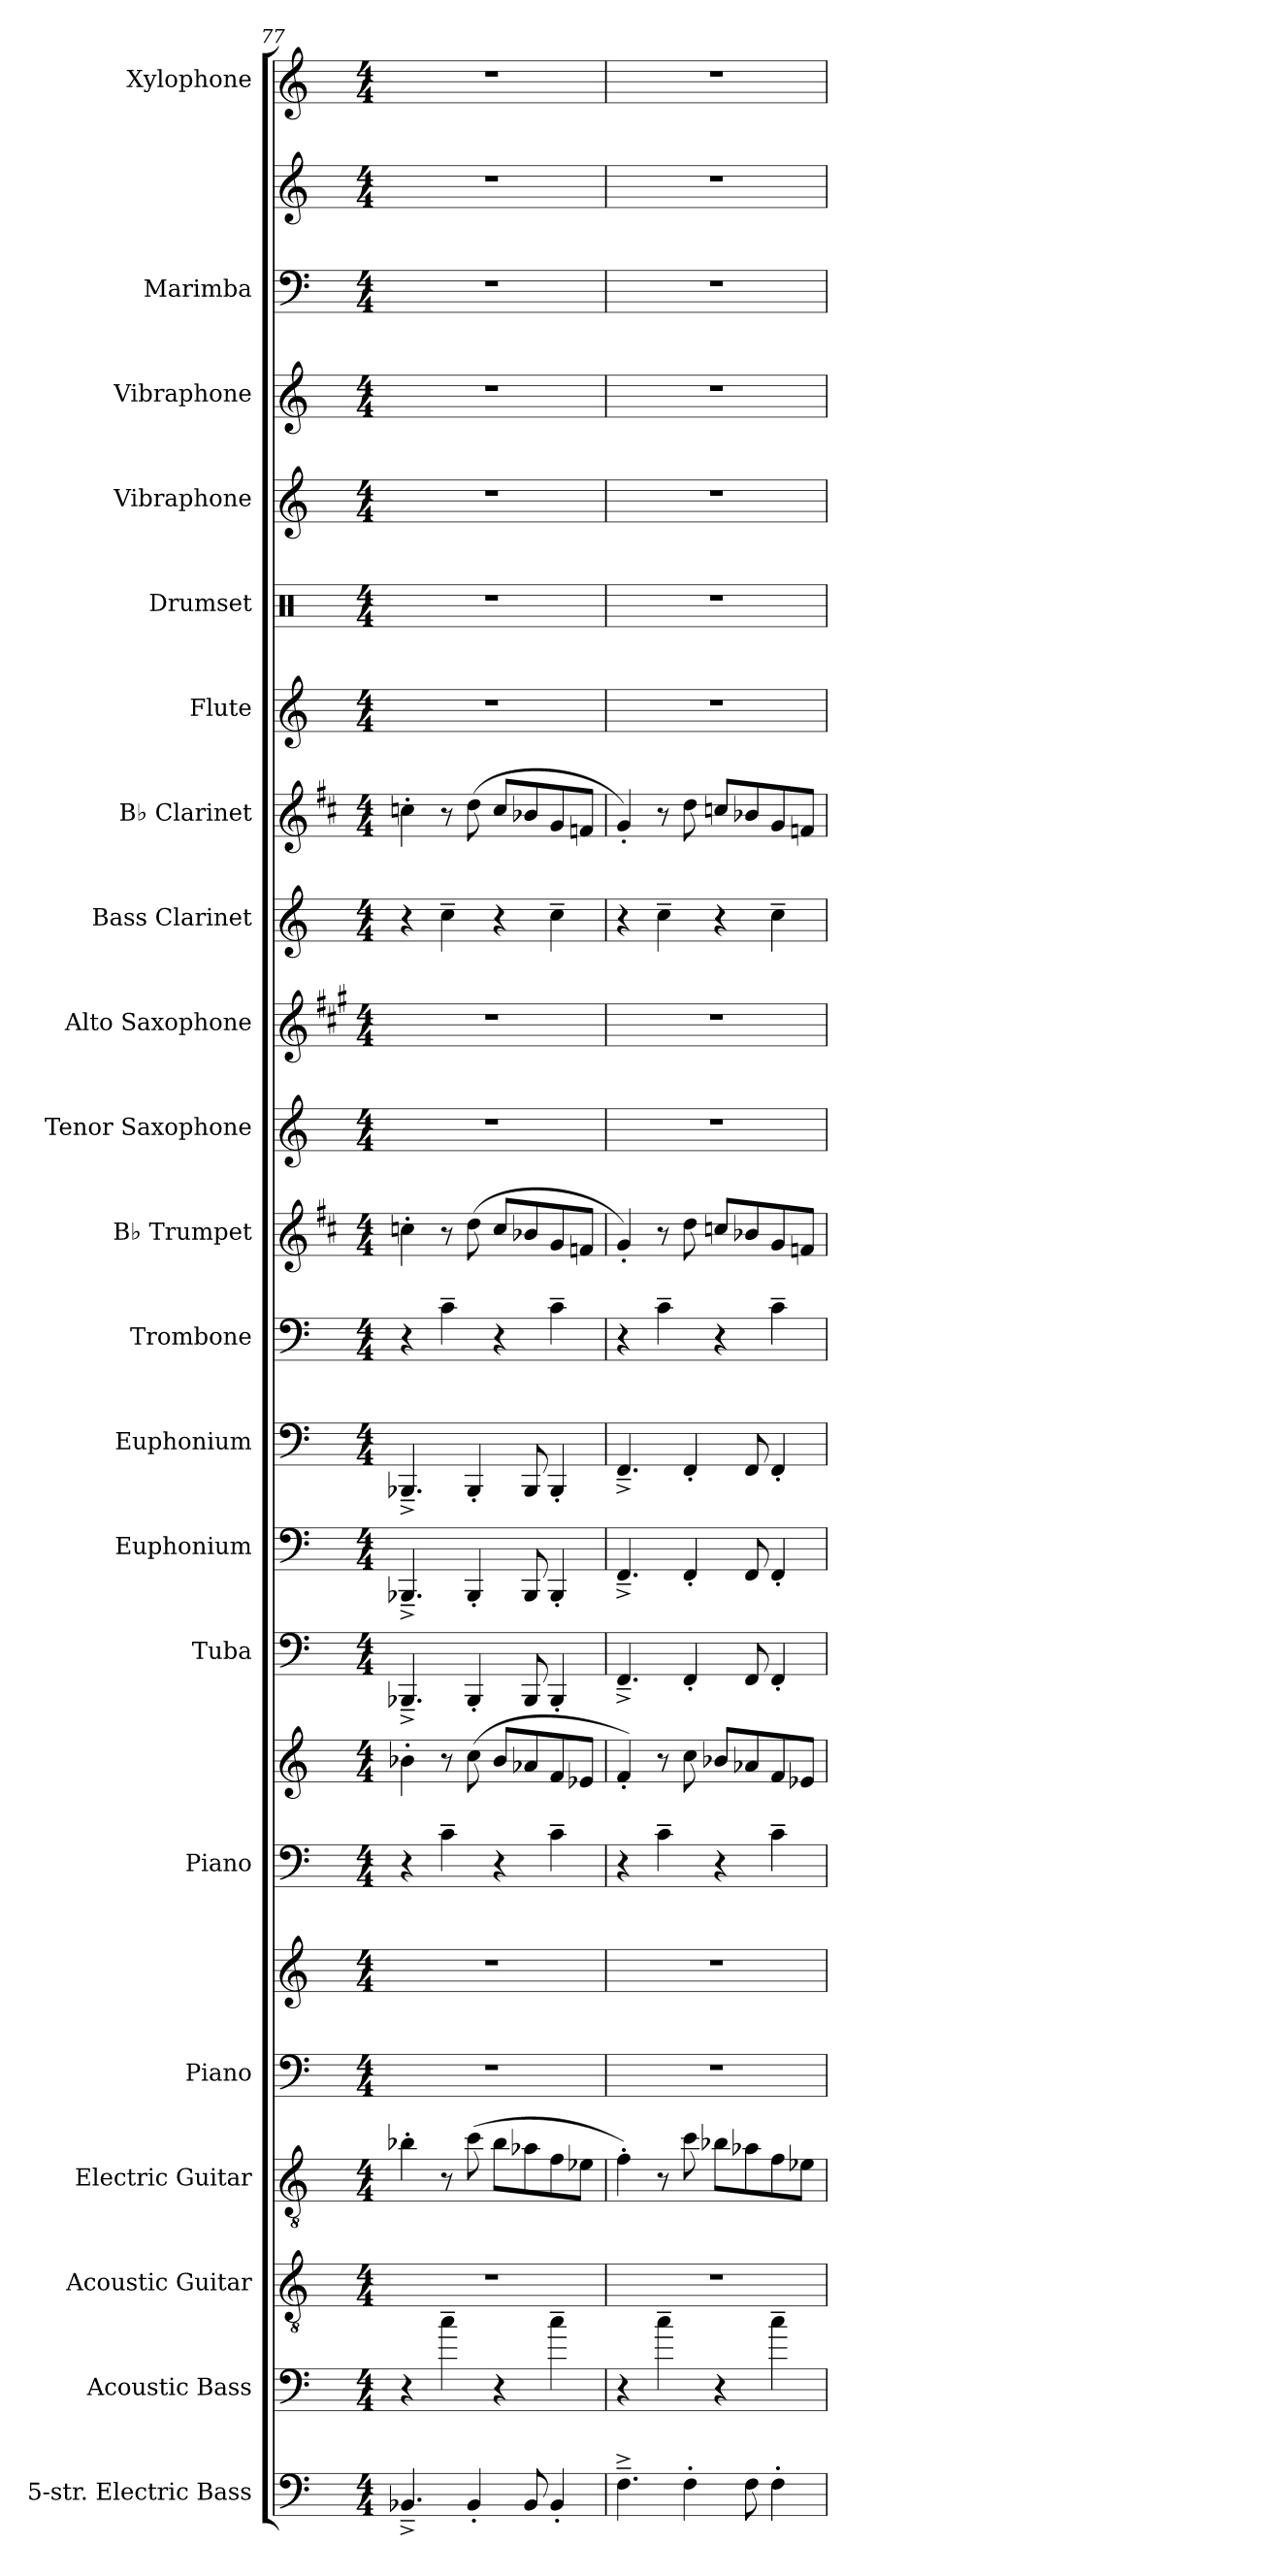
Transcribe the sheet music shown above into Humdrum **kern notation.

**kern	**kern	**kern	**kern	**kern	**kern	**kern	**kern	**kern	**kern	**kern	**kern	**kern	**kern	**kern	**kern	**kern	**kern	**kern	**kern	**kern	**kern	**kern	**kern
*part21	*part20	*part19	*part18	*part17	*part17	*part16	*part16	*part15	*part14	*part13	*part12	*part11	*part10	*part9	*part8	*part7	*part6	*part5	*part4	*part3	*part2	*part2	*part1
*staff24	*staff23	*staff22	*staff21	*staff20	*staff19	*staff18	*staff17	*staff16	*staff15	*staff14	*staff13	*staff12	*staff11	*staff10	*staff9	*staff8	*staff7	*staff6	*staff5	*staff4	*staff3	*staff2	*staff1
*I"5-str. Electric Bass	*I"Acoustic Bass	*I"Acoustic Guitar	*I"Electric Guitar	*I"Piano	*	*I"Piano	*	*I"Tuba	*I"Euphonium	*I"Euphonium	*I"Trombone	*I"B♭ Trumpet	*I"Tenor Saxophone	*I"Alto Saxophone	*I"Bass Clarinet	*I"B♭ Clarinet	*I"Flute	*I"Drumset	*I"Vibraphone	*I"Vibraphone	*I"Marimba	*	*I"Xylophone
*I'El. B.	*I'Bass	*I'Guit.	*I'El. Guit.	*I'Pno.	*	*I'Pno.	*	*I'Tba.	*I'Euph.	*I'Euph.	*I'Tbn.	*I'B♭ Tpt.	*I'T. Sax.	*I'A. Sax.	*I'B. Cl.	*I'B♭ Cl.	*I'Fl.	*I'Drs.	*I'Vib.	*I'Vib.	*I'Mrm.	*	*I'Xyl.
*clefF4	*clefF4	*clefGv2	*clefGv2	*clefF4	*clefG2	*clefF4	*clefG2	*clefF4	*clefF4	*clefF4	*clefF4	*clefG2	*clefG2	*clefG2	*clefG2	*clefG2	*clefG2	*clefX	*clefG2	*clefG2	*clefF4	*clefG2	*clefG2
*ITrd7c12	*ITrd7c12	*	*	*	*	*	*	*	*	*	*	*ITrd1c2	*ITrd8c14	*ITrd5c9	*ITrd8c14	*ITrd1c2	*	*	*	*	*	*	*ITrd-7c-12
*k[]	*k[]	*k[]	*k[]	*k[]	*k[]	*k[]	*k[]	*k[]	*k[]	*k[]	*k[]	*k[]	*k[]	*k[]	*k[]	*k[]	*k[]	*k[]	*k[]	*k[]	*k[]	*k[]	*k[]
*M4/4	*M4/4	*M4/4	*M4/4	*M4/4	*M4/4	*M4/4	*M4/4	*M4/4	*M4/4	*M4/4	*M4/4	*M4/4	*M4/4	*M4/4	*M4/4	*M4/4	*M4/4	*M4/4	*M4/4	*M4/4	*M4/4	*M4/4	*M4/4
=77	=77	=77	=77	=77	=77	=77	=77	=77	=77	=77	=77	=77	=77	=77	=77	=77	=77	=77	=77	=77	=77	=77	=77
4.BBB-X~^/	4r	1r	4b-X'\	1r	1r	4r	4b-X'\	4.BBB-X~^/	4.BBB-X~^/	4.BBB-X~^/	4r	4b-X'\	1r	1r	4r	4b-X'\	1r	1r	1r	1r	1r	1r	1r
.	4c~\	.	8r	.	.	4c~\	8r	.	.	.	4c~\	8r	.	.	4c~\	8r	.	.	.	.	.	.	.
4BBB-'/	.	.	(8cc\	.	.	.	(8cc\	4BBB-'/	4BBB-'/	4BBB-'/	.	(8cc\	.	.	.	(8cc\	.	.	.	.	.	.	.
.	4r	.	8b-\L	.	.	4r	8b-/L	.	.	.	4r	8b-/L	.	.	4r	8b-/L	.	.	.	.	.	.	.
8BBB-/	.	.	8a-X\	.	.	.	8a-X/	8BBB-/	8BBB-/	8BBB-/	.	8a-X/	.	.	.	8a-X/	.	.	.	.	.	.	.
4BBB-'/	4c~\	.	8f\	.	.	4c~\	8f/	4BBB-'/	4BBB-'/	4BBB-'/	4c~\	8f/	.	.	4c~\	8f/	.	.	.	.	.	.	.
.	.	.	8e-X\J	.	.	.	8e-X/J	.	.	.	.	8e-X/J	.	.	.	8e-X/J	.	.	.	.	.	.	.
!!LO:PB:g=z
=78	=78	=78	=78	=78	=78	=78	=78	=78	=78	=78	=78	=78	=78	=78	=78	=78	=78	=78	=78	=78	=78	=78	=78
4.FF~^\	4r	1r	4f'\)	1r	1r	4r	4f'/)	4.FF~^/	4.FF~^/	4.FF~^/	4r	4f'/)	1r	1r	4r	4f'/)	1r	1r	1r	1r	1r	1r	1r
.	4c~\	.	8r	.	.	4c~\	8r	.	.	.	4c~\	8r	.	.	4c~\	8r	.	.	.	.	.	.	.
4FF'\	.	.	8cc\	.	.	.	8cc\	4FF'/	4FF'/	4FF'/	.	8cc\	.	.	.	8cc\	.	.	.	.	.	.	.
.	4r	.	8b-X\L	.	.	4r	8b-X/L	.	.	.	4r	8b-X/L	.	.	4r	8b-X/L	.	.	.	.	.	.	.
8FF\	.	.	8a-X\	.	.	.	8a-X/	8FF/	8FF/	8FF/	.	8a-X/	.	.	.	8a-X/	.	.	.	.	.	.	.
4FF'\	4c~\	.	8f\	.	.	4c~\	8f/	4FF'/	4FF'/	4FF'/	4c~\	8f/	.	.	4c~\	8f/	.	.	.	.	.	.	.
.	.	.	8e-X\J	.	.	.	8e-X/J	.	.	.	.	8e-X/J	.	.	.	8e-X/J	.	.	.	.	.	.	.
=	=	=	=	=	=	=	=	=	=	=	=	=	=	=	=	=	=	=	=	=	=	=	=
*-	*-	*-	*-	*-	*-	*-	*-	*-	*-	*-	*-	*-	*-	*-	*-	*-	*-	*-	*-	*-	*-	*-	*-
